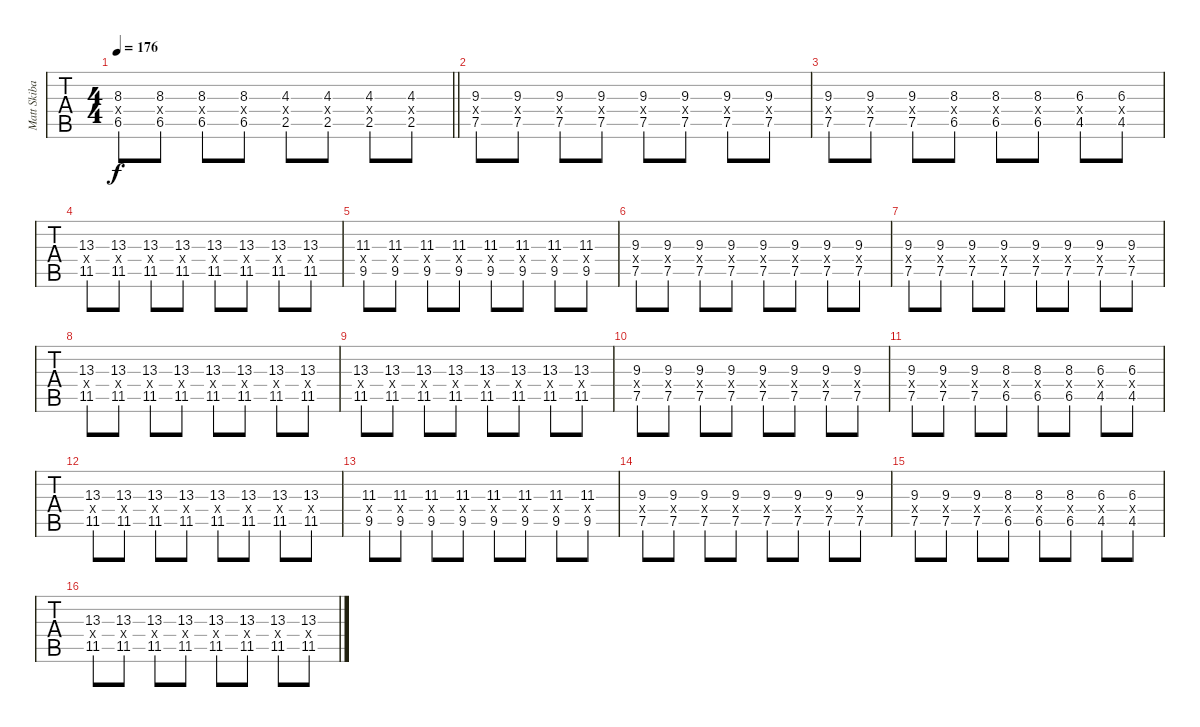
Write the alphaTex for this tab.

\track ("Matt Skiba - Guitar Two" "Matt Skiba") {instrument distortionguitar}
\staff {tabs}
\tuning (E4 B3 G3 D3 A2 E2) {hide}
\ts (4 4)
\tempo 176
\clef g2
\barLineRight lightlight
\ks e
(8.3 2.4{x} 6.5).8{dy f} (8.3 2.4{x} 6.5).8 (8.3 2.4{x} 6.5).8 (8.3 2.4{x} 6.5).8 (4.3 0.4{x} 2.5).8 (4.3 0.4{x} 2.5).8 (4.3 0.4{x} 2.5).8 (4.3 0.4{x} 2.5).8 |
(9.3 7.4{x} 7.5).8 (9.3 7.4{x} 7.5).8 (9.3 7.4{x} 7.5).8 (9.3 7.4{x} 7.5).8 (9.3 7.4{x} 7.5).8 (9.3 7.4{x} 7.5).8 (9.3 7.4{x} 7.5).8 (9.3 7.4{x} 7.5).8 |
(9.3 7.4{x} 7.5).8 (9.3 7.4{x} 7.5).8 (9.3 7.4{x} 7.5).8 (8.3 7.4{x} 6.5).8 (8.3 7.4{x} 6.5).8 (8.3 7.4{x} 6.5).8 (6.3 7.4{x} 4.5).8 (6.3 7.4{x} 4.5).8 |
(13.3 2.4{x} 11.5).8 (13.3 2.4{x} 11.5).8 (13.3 2.4{x} 11.5).8 (13.3 2.4{x} 11.5).8 (13.3 2.4{x} 11.5).8 (13.3 2.4{x} 11.5).8 (13.3 2.4{x} 11.5).8 (13.3 2.4{x} 11.5).8 |
(11.3 2.4{x} 9.5).8 (11.3 2.4{x} 9.5).8 (11.3 2.4{x} 9.5).8 (11.3 2.4{x} 9.5).8 (11.3 0.4{x} 9.5).8 (11.3 0.4{x} 9.5).8 (11.3 0.4{x} 9.5).8 (11.3 0.4{x} 9.5).8 |
(9.3 7.4{x} 7.5).8 (9.3 7.4{x} 7.5).8 (9.3 7.4{x} 7.5).8 (9.3 7.4{x} 7.5).8 (9.3 7.4{x} 7.5).8 (9.3 7.4{x} 7.5).8 (9.3 7.4{x} 7.5).8 (9.3 7.4{x} 7.5).8 |
(9.3 7.4{x} 7.5).8 (9.3 7.4{x} 7.5).8 (9.3 7.4{x} 7.5).8 (9.3 7.4{x} 7.5).8 (9.3 7.4{x} 7.5).8 (9.3 7.4{x} 7.5).8 (9.3 7.4{x} 7.5).8 (9.3 7.4{x} 7.5).8 |
(13.3 2.4{x} 11.5).8 (13.3 2.4{x} 11.5).8 (13.3 2.4{x} 11.5).8 (13.3 2.4{x} 11.5).8 (13.3 2.4{x} 11.5).8 (13.3 2.4{x} 11.5).8 (13.3 2.4{x} 11.5).8 (13.3 2.4{x} 11.5).8 |
(13.3 2.4{x} 11.5).8 (13.3 2.4{x} 11.5).8 (13.3 2.4{x} 11.5).8 (13.3 2.4{x} 11.5).8 (13.3 2.4{x} 11.5).8 (13.3 2.4{x} 11.5).8 (13.3 2.4{x} 11.5).8 (13.3 2.4{x} 11.5).8 |
(9.3 7.4{x} 7.5).8 (9.3 7.4{x} 7.5).8 (9.3 7.4{x} 7.5).8 (9.3 7.4{x} 7.5).8 (9.3 7.4{x} 7.5).8 (9.3 7.4{x} 7.5).8 (9.3 7.4{x} 7.5).8 (9.3 7.4{x} 7.5).8 |
(9.3 7.4{x} 7.5).8 (9.3 7.4{x} 7.5).8 (9.3 7.4{x} 7.5).8 (8.3 7.4{x} 6.5).8 (8.3 7.4{x} 6.5).8 (8.3 7.4{x} 6.5).8 (6.3 7.4{x} 4.5).8 (6.3 7.4{x} 4.5).8 |
(13.3 2.4{x} 11.5).8 (13.3 2.4{x} 11.5).8 (13.3 2.4{x} 11.5).8 (13.3 2.4{x} 11.5).8 (13.3 2.4{x} 11.5).8 (13.3 2.4{x} 11.5).8 (13.3 2.4{x} 11.5).8 (13.3 2.4{x} 11.5).8 |
(11.3 2.4{x} 9.5).8 (11.3 2.4{x} 9.5).8 (11.3 2.4{x} 9.5).8 (11.3 2.4{x} 9.5).8 (11.3 0.4{x} 9.5).8 (11.3 0.4{x} 9.5).8 (11.3 0.4{x} 9.5).8 (11.3 0.4{x} 9.5).8 |
(9.3 7.4{x} 7.5).8 (9.3 7.4{x} 7.5).8 (9.3 7.4{x} 7.5).8 (9.3 7.4{x} 7.5).8 (9.3 7.4{x} 7.5).8 (9.3 7.4{x} 7.5).8 (9.3 7.4{x} 7.5).8 (9.3 7.4{x} 7.5).8 |
(9.3 7.4{x} 7.5).8 (9.3 7.4{x} 7.5).8 (9.3 7.4{x} 7.5).8 (8.3 7.4{x} 6.5).8 (8.3 7.4{x} 6.5).8 (8.3 7.4{x} 6.5).8 (6.3 7.4{x} 4.5).8 (6.3 7.4{x} 4.5).8 |
(13.3 2.4{x} 11.5).8 (13.3 2.4{x} 11.5).8 (13.3 2.4{x} 11.5).8 (13.3 2.4{x} 11.5).8 (13.3 2.4{x} 11.5).8 (13.3 2.4{x} 11.5).8 (13.3 2.4{x} 11.5).8 (13.3 2.4{x} 11.5).8
